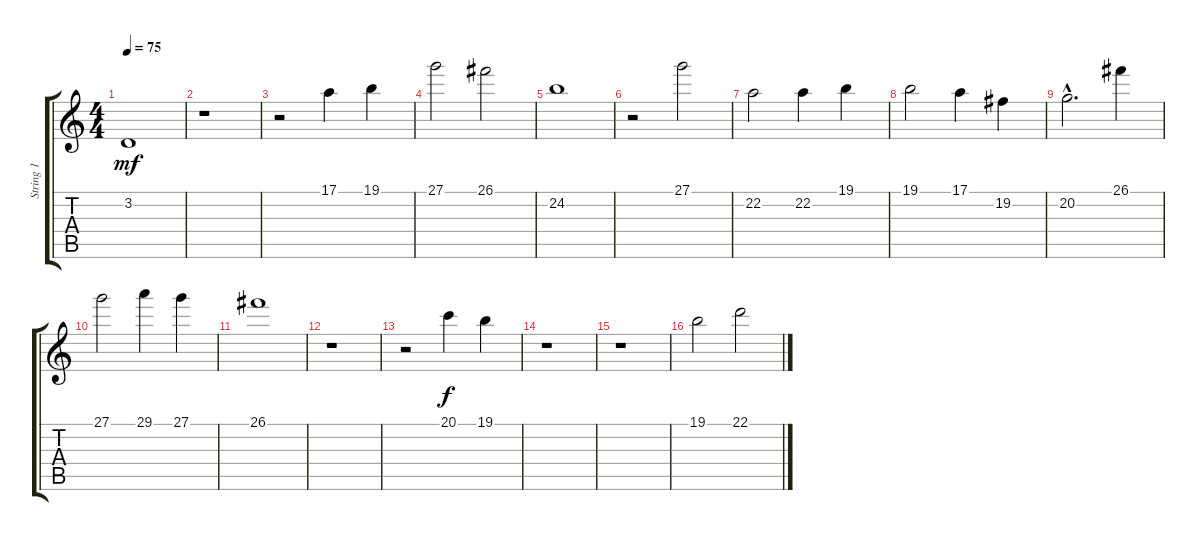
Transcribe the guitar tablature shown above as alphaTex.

\track ("String 1" "String 1") {instrument stringensemble1}
\staff {score tabs}
\tuning (E4 B3 G3 D3 A2 E2) {hide}
\ts (4 4)
\tempo 75
\clef g2
\ks c
3.2.1{dy mf} |
r.1 |
r.2 17.1.4 19.1.4 |
27.1.2 26.1.2 |
24.2.1 |
r.2 27.1.2 |
22.2.2 22.2.4 19.1.4 |
19.1.2 17.1.4 19.2.4 |
20.2{hac}.2{d} 26.1.4 |
27.1.2 29.1.4 27.1.4 |
26.1.1 |
r.1 |
r.2 20.1.4{dy f} 19.1.4 |
r.1 |
r.1 |
19.1.2 22.1.2
